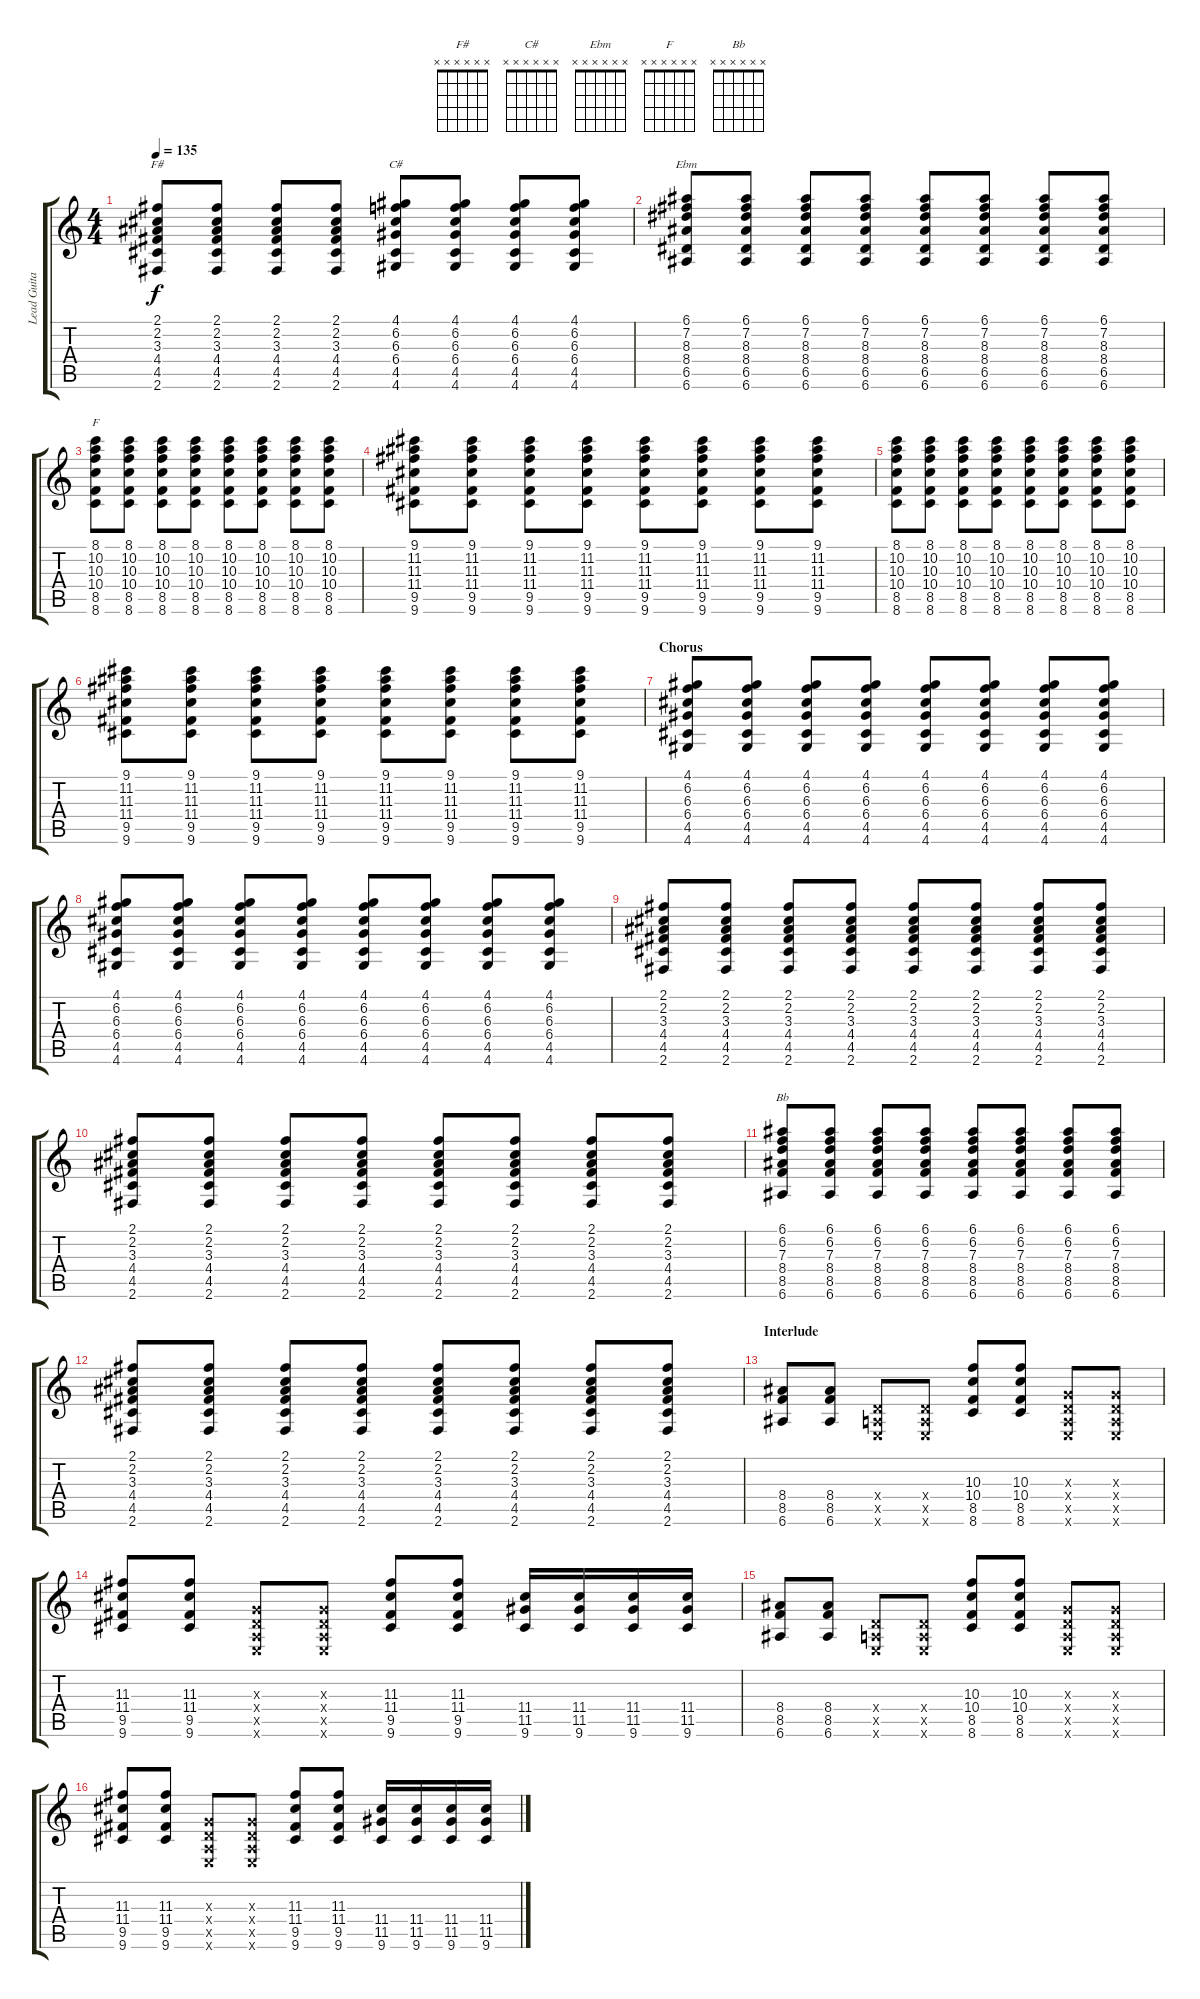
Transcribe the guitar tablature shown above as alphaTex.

\track ("Lead Guitar" "Lead Guita") {instrument distortionguitar}
\staff {score tabs}
\tuning (E4 B3 G3 D3 A2 E2) {hide}
\chord ("F#" x x x x x x)
\chord ("C#" x x x x x x)
\chord ("Ebm" x x x x x x)
\chord ("F" x x x x x x)
\chord ("Bb" x x x x x x)
\ts (4 4)
\tempo 135
\clef g2
\ks c
(2.1 2.2 3.3 4.4 4.5 2.6).8{ch "F#" dy f} (2.1 2.2 3.3 4.4 4.5 2.6).8 (2.1 2.2 3.3 4.4 4.5 2.6).8 (2.1 2.2 3.3 4.4 4.5 2.6).8 (4.1 6.2 6.3 6.4 4.5 4.6).8{ch "C#"} (4.1 6.2 6.3 6.4 4.5 4.6).8 (4.1 6.2 6.3 6.4 4.5 4.6).8 (4.1 6.2 6.3 6.4 4.5 4.6).8 |
(6.1 7.2 8.3 8.4 6.5 6.6).8{ch "Ebm"} (6.1 7.2 8.3 8.4 6.5 6.6).8 (6.1 7.2 8.3 8.4 6.5 6.6).8 (6.1 7.2 8.3 8.4 6.5 6.6).8 (6.1 7.2 8.3 8.4 6.5 6.6).8 (6.1 7.2 8.3 8.4 6.5 6.6).8 (6.1 7.2 8.3 8.4 6.5 6.6).8 (6.1 7.2 8.3 8.4 6.5 6.6).8 |
(8.1 10.2 10.3 10.4 8.5 8.6).8{ch "F"} (8.1 10.2 10.3 10.4 8.5 8.6).8 (8.1 10.2 10.3 10.4 8.5 8.6).8 (8.1 10.2 10.3 10.4 8.5 8.6).8 (8.1 10.2 10.3 10.4 8.5 8.6).8 (8.1 10.2 10.3 10.4 8.5 8.6).8 (8.1 10.2 10.3 10.4 8.5 8.6).8 (8.1 10.2 10.3 10.4 8.5 8.6).8 |
(9.1 11.2 11.3 11.4 9.5 9.6).8 (9.1 11.2 11.3 11.4 9.5 9.6).8 (9.1 11.2 11.3 11.4 9.5 9.6).8 (9.1 11.2 11.3 11.4 9.5 9.6).8 (9.1 11.2 11.3 11.4 9.5 9.6).8 (9.1 11.2 11.3 11.4 9.5 9.6).8 (9.1 11.2 11.3 11.4 9.5 9.6).8 (9.1 11.2 11.3 11.4 9.5 9.6).8 |
(8.1 10.2 10.3 10.4 8.5 8.6).8 (8.1 10.2 10.3 10.4 8.5 8.6).8 (8.1 10.2 10.3 10.4 8.5 8.6).8 (8.1 10.2 10.3 10.4 8.5 8.6).8 (8.1 10.2 10.3 10.4 8.5 8.6).8 (8.1 10.2 10.3 10.4 8.5 8.6).8 (8.1 10.2 10.3 10.4 8.5 8.6).8 (8.1 10.2 10.3 10.4 8.5 8.6).8 |
(9.1 11.2 11.3 11.4 9.5 9.6).8 (9.1 11.2 11.3 11.4 9.5 9.6).8 (9.1 11.2 11.3 11.4 9.5 9.6).8 (9.1 11.2 11.3 11.4 9.5 9.6).8 (9.1 11.2 11.3 11.4 9.5 9.6).8 (9.1 11.2 11.3 11.4 9.5 9.6).8 (9.1 11.2 11.3 11.4 9.5 9.6).8 (9.1 11.2 11.3 11.4 9.5 9.6).8 |
\section ("" "Chorus")
(4.1 6.2 6.3 6.4 4.5 4.6).8 (4.1 6.2 6.3 6.4 4.5 4.6).8 (4.1 6.2 6.3 6.4 4.5 4.6).8 (4.1 6.2 6.3 6.4 4.5 4.6).8 (4.1 6.2 6.3 6.4 4.5 4.6).8 (4.1 6.2 6.3 6.4 4.5 4.6).8 (4.1 6.2 6.3 6.4 4.5 4.6).8 (4.1 6.2 6.3 6.4 4.5 4.6).8 |
(4.1 6.2 6.3 6.4 4.5 4.6).8 (4.1 6.2 6.3 6.4 4.5 4.6).8 (4.1 6.2 6.3 6.4 4.5 4.6).8 (4.1 6.2 6.3 6.4 4.5 4.6).8 (4.1 6.2 6.3 6.4 4.5 4.6).8 (4.1 6.2 6.3 6.4 4.5 4.6).8 (4.1 6.2 6.3 6.4 4.5 4.6).8 (4.1 6.2 6.3 6.4 4.5 4.6).8 |
(2.1 2.2 3.3 4.4 4.5 2.6).8 (2.1 2.2 3.3 4.4 4.5 2.6).8 (2.1 2.2 3.3 4.4 4.5 2.6).8 (2.1 2.2 3.3 4.4 4.5 2.6).8 (2.1 2.2 3.3 4.4 4.5 2.6).8 (2.1 2.2 3.3 4.4 4.5 2.6).8 (2.1 2.2 3.3 4.4 4.5 2.6).8 (2.1 2.2 3.3 4.4 4.5 2.6).8 |
(2.1 2.2 3.3 4.4 4.5 2.6).8 (2.1 2.2 3.3 4.4 4.5 2.6).8 (2.1 2.2 3.3 4.4 4.5 2.6).8 (2.1 2.2 3.3 4.4 4.5 2.6).8 (2.1 2.2 3.3 4.4 4.5 2.6).8 (2.1 2.2 3.3 4.4 4.5 2.6).8 (2.1 2.2 3.3 4.4 4.5 2.6).8 (2.1 2.2 3.3 4.4 4.5 2.6).8 |
(6.1 6.2 7.3 8.4 8.5 6.6).8{ch "Bb"} (6.1 6.2 7.3 8.4 8.5 6.6).8 (6.1 6.2 7.3 8.4 8.5 6.6).8 (6.1 6.2 7.3 8.4 8.5 6.6).8 (6.1 6.2 7.3 8.4 8.5 6.6).8 (6.1 6.2 7.3 8.4 8.5 6.6).8 (6.1 6.2 7.3 8.4 8.5 6.6).8 (6.1 6.2 7.3 8.4 8.5 6.6).8 |
(2.1 2.2 3.3 4.4 4.5 2.6).8 (2.1 2.2 3.3 4.4 4.5 2.6).8 (2.1 2.2 3.3 4.4 4.5 2.6).8 (2.1 2.2 3.3 4.4 4.5 2.6).8 (2.1 2.2 3.3 4.4 4.5 2.6).8 (2.1 2.2 3.3 4.4 4.5 2.6).8 (2.1 2.2 3.3 4.4 4.5 2.6).8 (2.1 2.2 3.3 4.4 4.5 2.6).8 |
\section ("" "Interlude")
(8.4 8.5 6.6).8 (8.4 8.5 6.6).8 (0.4{x} 0.5{x} 0.6{x}).8 (0.4{x} 0.5{x} 0.6{x}).8 (10.3 10.4 8.5 8.6).8 (10.3 10.4 8.5 8.6).8 (0.3{x} 0.4{x} 0.5{x} 0.6{x}).8 (0.3{x} 0.4{x} 0.5{x} 0.6{x}).8 |
(11.3 11.4 9.5 9.6).8 (11.3 11.4 9.5 9.6).8 (0.3{x} 0.4{x} 0.5{x} 0.6{x}).8 (0.3{x} 0.4{x} 0.5{x} 0.6{x}).8 (11.3 11.4 9.5 9.6).8 (11.3 11.4 9.5 9.6).8 (11.4 11.5 9.6).16 (11.4 11.5 9.6).16 (11.4 11.5 9.6).16 (11.4 11.5 9.6).16 |
(8.4 8.5 6.6).8 (8.4 8.5 6.6).8 (0.4{x} 0.5{x} 0.6{x}).8 (0.4{x} 0.5{x} 0.6{x}).8 (10.3 10.4 8.5 8.6).8 (10.3 10.4 8.5 8.6).8 (0.3{x} 0.4{x} 0.5{x} 0.6{x}).8 (0.3{x} 0.4{x} 0.5{x} 0.6{x}).8 |
(11.3 11.4 9.5 9.6).8 (11.3 11.4 9.5 9.6).8 (0.3{x} 0.4{x} 0.5{x} 0.6{x}).8 (0.3{x} 0.4{x} 0.5{x} 0.6{x}).8 (11.3 11.4 9.5 9.6).8 (11.3 11.4 9.5 9.6).8 (11.4 11.5 9.6).16 (11.4 11.5 9.6).16 (11.4 11.5 9.6).16 (11.4 11.5 9.6).16
